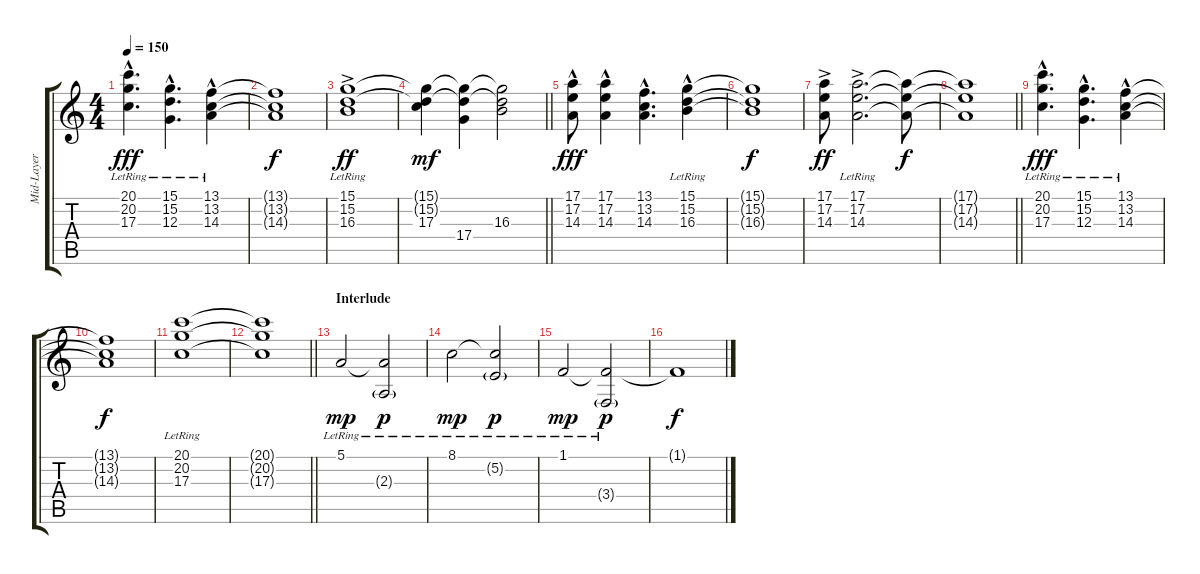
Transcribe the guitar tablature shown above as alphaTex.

\track ("Mid-Layer" "Mid-Layer") {instrument lead1square}
\staff {score tabs}
\tuning (E4 B3 G3 D3 A2 E2) {hide}
\ts (4 4)
\section ("" "")
\tempo 150
\clef g2
\ks c
(20.1{hac lr} 20.2{hac lr} 17.3{hac lr}).4{d dy fff} (15.1{hac lr} 15.2{hac lr} 12.3{hac lr}).4{d} (13.1{hac lr} 13.2{hac lr} 14.3{hac lr}).4 |
(13.1{t} 13.2{t} 14.3{t}).1{dy f} |
(15.1{ac lr} 15.2{ac lr} 16.3{ac lr}).1{dy ff} |
\barLineRight lightlight
(15.1{t} 15.2{t} 17.3).4{dy mf} (15.1{t} 15.2{t} 17.4).4 (15.1{t} 15.2{t} 16.3).2 |
\section ("" "")
(17.1{hac} 17.2{hac} 14.3{hac}).8{dy fff volume 16 instrument electricgrandpiano} (17.1{hac} 17.2{hac} 14.3{hac}).4 (13.1{hac} 13.2{hac} 14.3{hac}).4{d} (15.1{hac lr} 15.2{hac lr} 16.3{hac lr}).4 |
(15.1{t} 15.2{t} 16.3{t}).1{dy f} |
(17.1{ac} 17.2{ac} 14.3{ac}).8{dy ff} (17.1{ac lr} 17.2{ac lr} 14.3{ac lr}).2{d} (17.1{t} 17.2{t} 14.3{t}).8{dy f} |
\barLineRight lightlight
(17.1{t} 17.2{t} 14.3{t}).1 |
\section ("" "")
(20.1{hac lr} 20.2{hac lr} 17.3{hac lr}).4{d dy fff} (15.1{hac lr} 15.2{hac lr} 12.3{hac lr}).4{d} (13.1{hac lr} 13.2{hac lr} 14.3{hac lr}).4 |
(13.1{t} 13.2{t} 14.3{t}).1{dy f} |
(20.1{lr} 20.2 17.3).1 |
\barLineRight lightlight
(20.1{t} 20.2{t} 17.3{t}).1 |
\section ("" "Interlude")
5.1{lr}.2{dy mp instrument fx8scifi} (5.1{t} 2.3{g lr}).2{dy p} |
8.1{lr}.2{dy mp} (8.1{t} 5.2{g lr}).2{dy p} |
1.1{lr}.2{dy mp} (1.1{t} 3.4{g lr}).2{dy p} |
1.1{t}.1{dy f}
